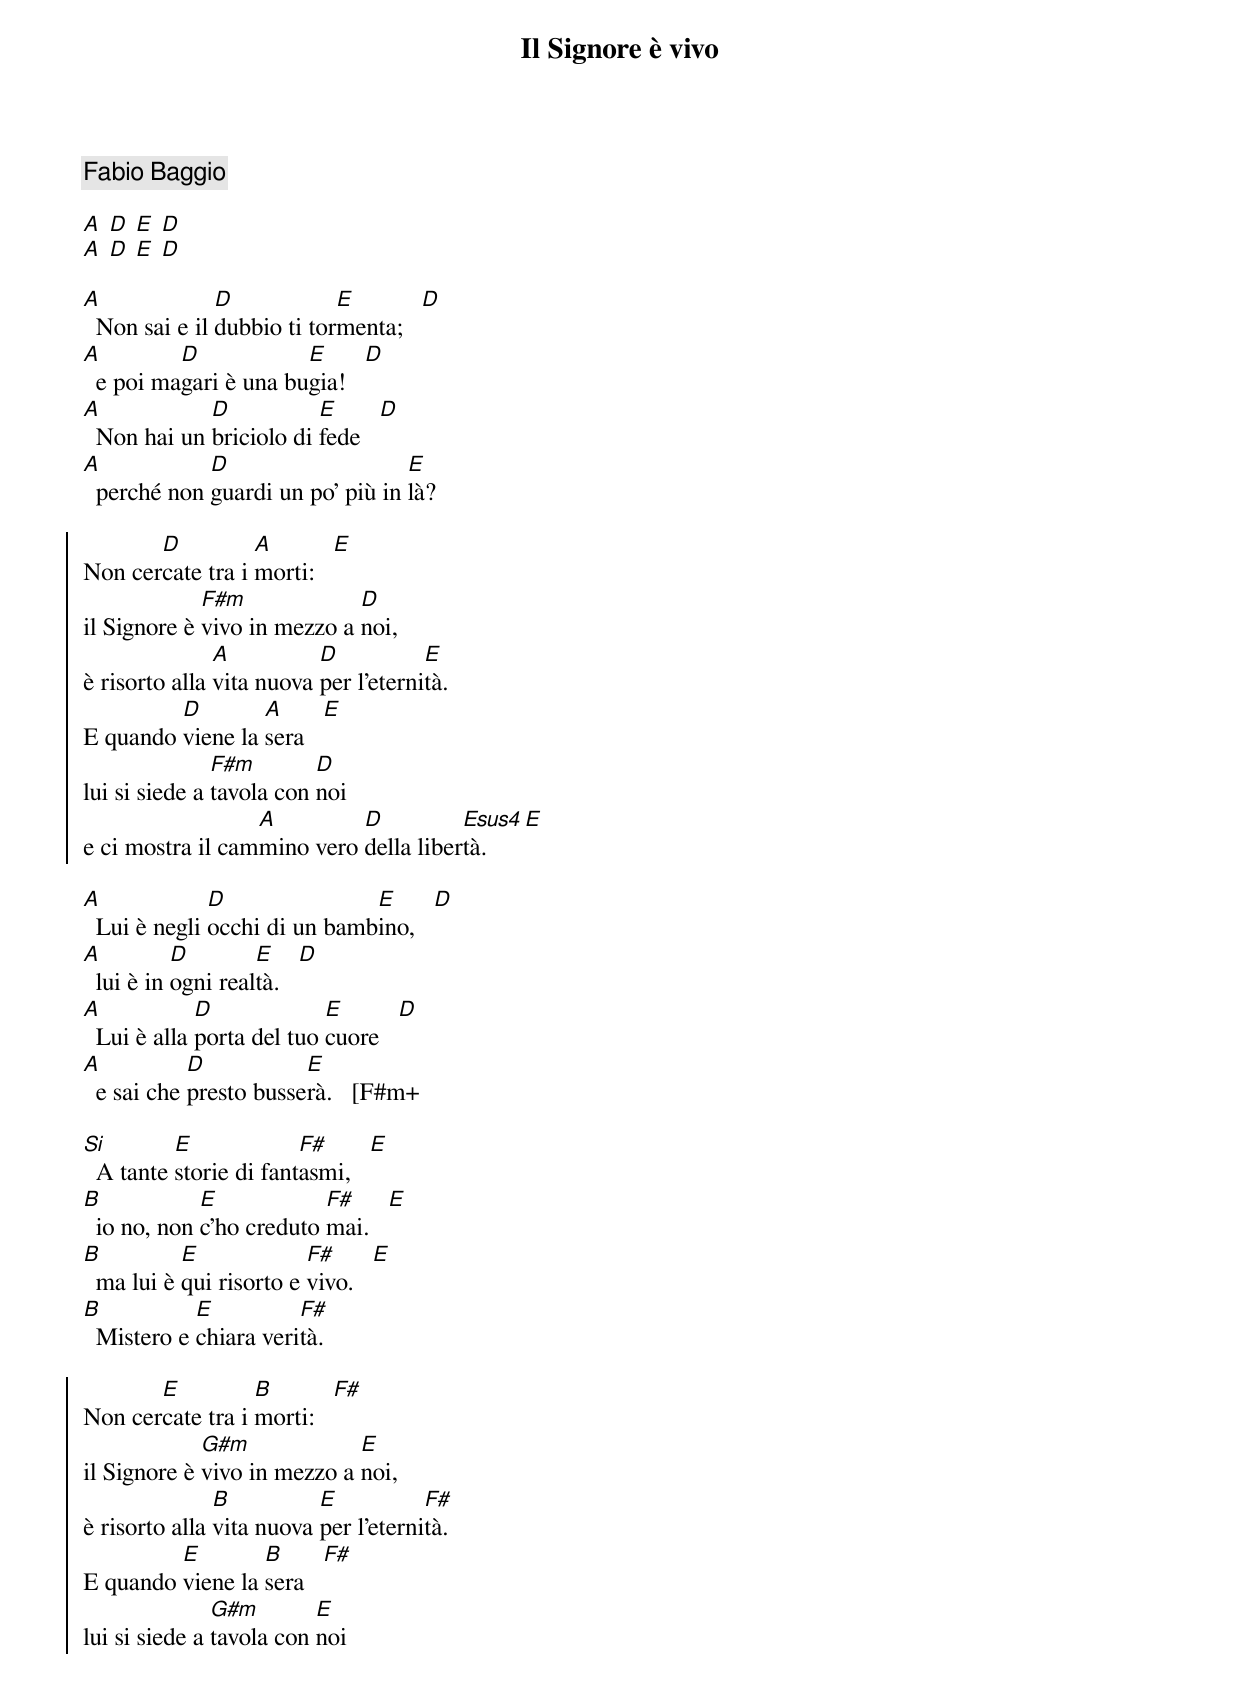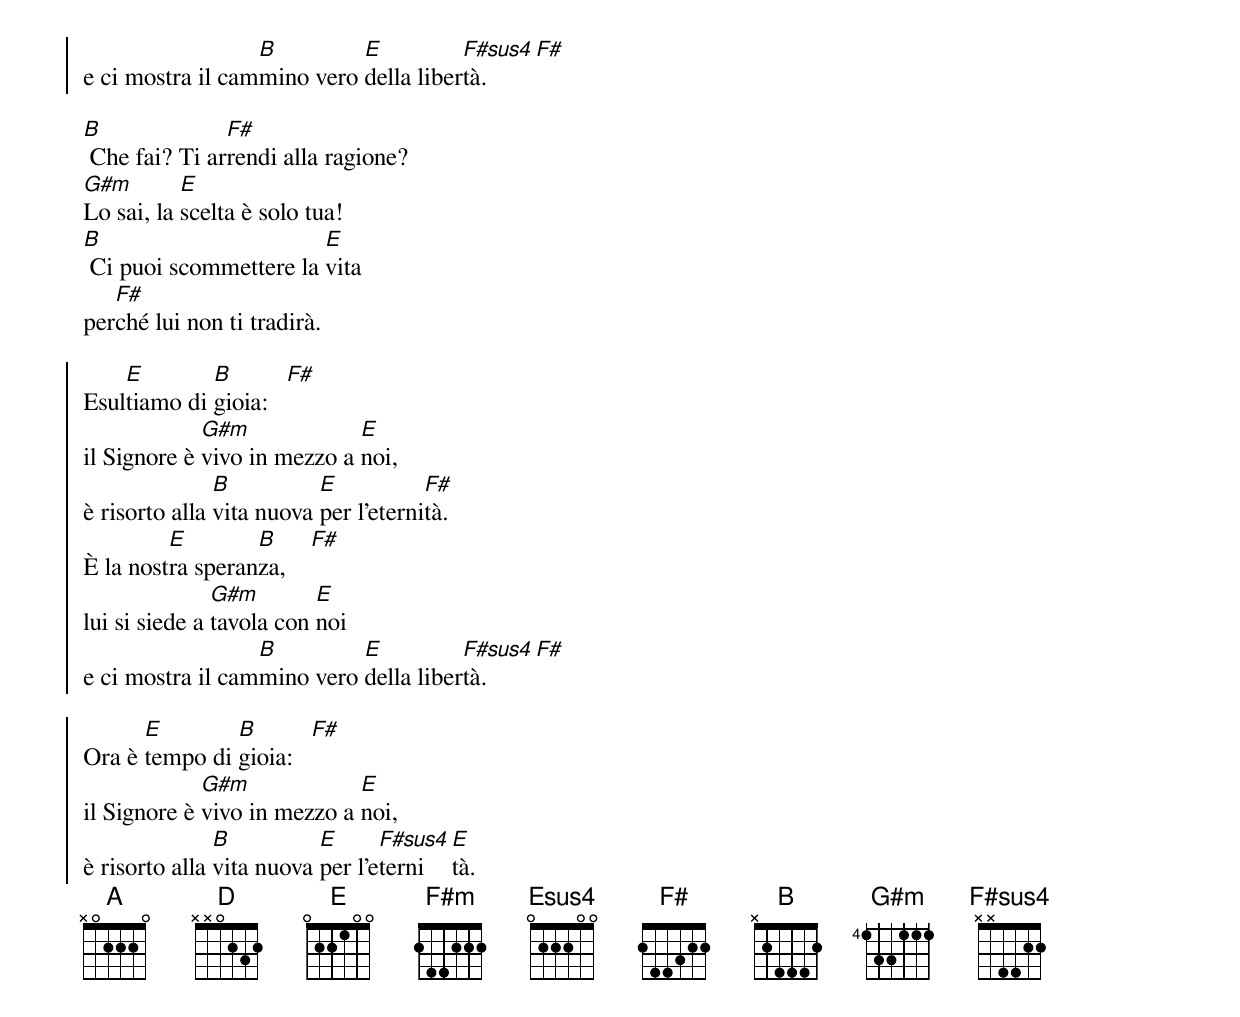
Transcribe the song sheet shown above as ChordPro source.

{title:Il Signore è vivo}
{c:Fabio Baggio}

[A] [D] [E] [D]
[A] [D] [E] [D]

[A]  Non sai e il [D]dubbio ti tor[E]menta;   [D]
[A]  e poi ma[D]gari è una bu[E]gia!   [D]
[A]  Non hai un [D]briciolo di [E]fede   [D]
[A]  perché non [D]guardi un po’ più in [E]là?

{soc}
Non cer[D]cate tra i [A]morti:   [E]
il Signore è [F#m]vivo in mezzo a [D]noi,
è risorto alla [A]vita nuova [D]per l'eterni[E]tà.
E quando [D]viene la [A]sera   [E]
lui si siede a [F#m]tavola con [D]noi
e ci mostra il cam[A]mino vero [D]della liber[Esus4]tà.  [E]
{eoc}

[A]  Lui è negli [D]occhi di un bamb[E]ino,   [D]
[A]  lui è in [D]ogni real[E]tà.   [D]
[A]  Lui è alla [D]porta del tuo [E]cuore   [D]
[A]  e sai che [D]presto busse[E]rà.   [F#m+

[Si]  A tante [E]storie di fant[F#]asmi,   [E]
[B]  io no, non [E]c'ho creduto [F#]mai.   [E]
[B]  ma lui è [E]qui risorto e [F#]vivo.   [E]
[B]  Mistero e [E]chiara veri[F#]tà.

{soc}
Non cer[E]cate tra i [B]morti:   [F#]
il Signore è [G#m]vivo in mezzo a [E]noi,
è risorto alla [B]vita nuova [E]per l'eterni[F#]tà.
E quando [E]viene la [B]sera   [F#]
lui si siede a [G#m]tavola con [E]noi
e ci mostra il cam[B]mino vero [E]della liber[F#sus4]tà.  [F#]
{eoc}

[B] Che fai? Ti ar[F#]rendi alla ragione?
[G#m]Lo sai, la [E]scelta è solo tua!
[B] Ci puoi scommettere la [E]vita
per[F#]ché lui non ti tradirà.

{soc}
Esul[E]tiamo di [B]gioia:   [F#]
il Signore è [G#m]vivo in mezzo a [E]noi,
è risorto alla [B]vita nuova [E]per l'eterni[F#]tà.
È la nost[E]ra speran[B]za,    [F#]
lui si siede a [G#m]tavola con [E]noi
e ci mostra il cam[B]mino vero [E]della liber[F#sus4]tà.  [F#]

Ora è [E]tempo di [B]gioia:   [F#]
il Signore è [G#m]vivo in mezzo a [E]noi,
è risorto alla [B]vita nuova [E]per l'e[F#sus4]terni[E]tà.
{eoc}
